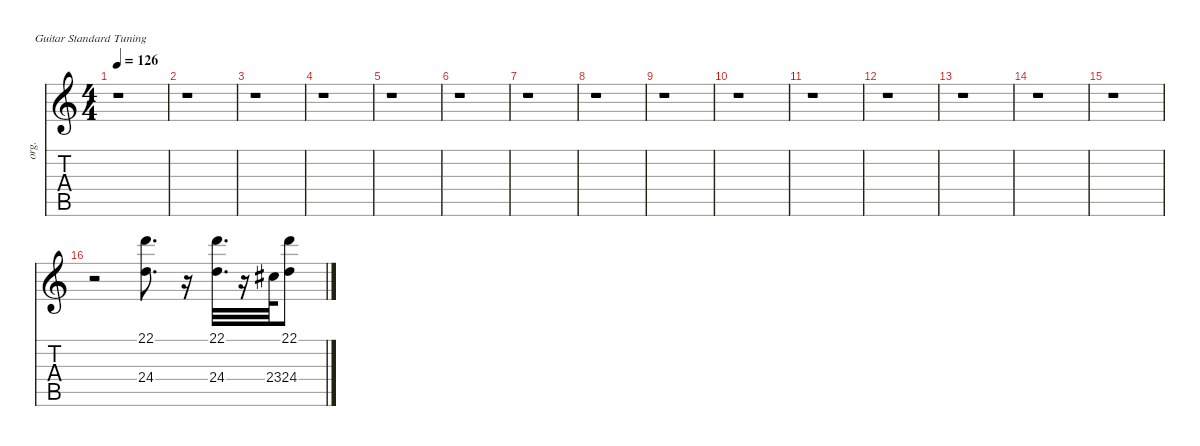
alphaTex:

\defaultSystemsLayout 4
\hideDynamics
\bracketExtendMode nobrackets
\otherSystemsTrackNameOrientation horizontal
\track ("Vocal" "org.") {instrument rockorgan}
\staff {score tabs}
\tuning (E4 B3 G3 D3 A2 E2)
\ts (4 4)
\tempo 126
\clef g2
\ks c
r.1{dy f beam Down} |
r.1{beam Down} |
r.1{beam Down} |
r.1{beam Down} |
r.1{beam Down} |
r.1{beam Down} |
r.1{beam Down} |
r.1{beam Down} |
r.1{beam Down} |
r.1{beam Down} |
r.1{beam Down} |
r.1{beam Down} |
r.1{beam Down} |
r.1{beam Down} |
r.1{beam Down} |
r.2{beam Down} (22.1 24.4).8{d beam Down} r.16{beam Down} (22.1 24.4).32{d beam Down} r.16{beam Down} 23.4{acc #}.64{beam Down} (22.1 24.4).8{beam Down}
